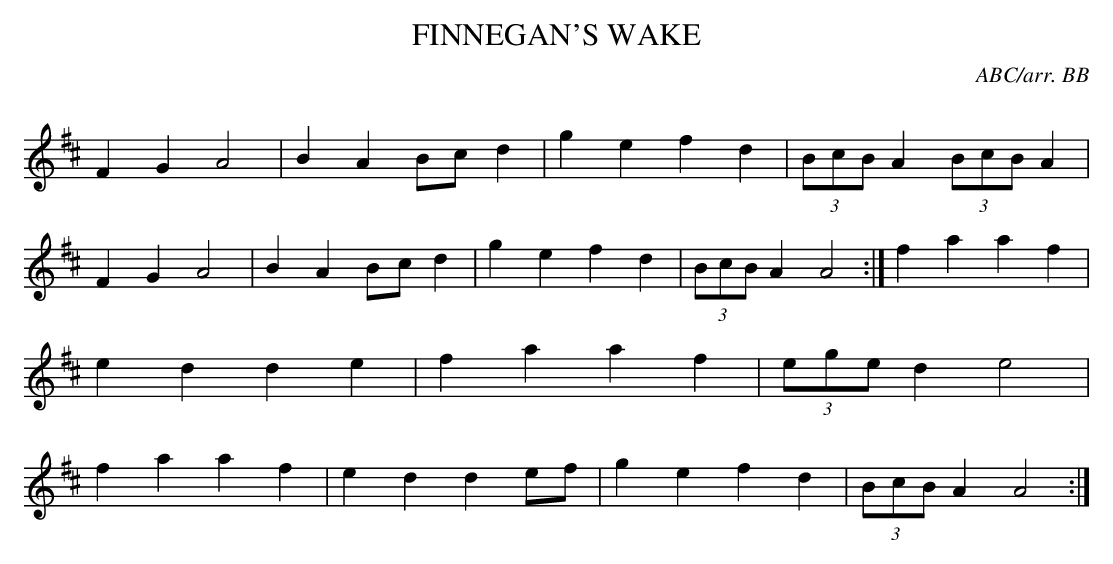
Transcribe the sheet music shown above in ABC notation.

X:1
T:FINNEGAN'S WAKE\
C:ABC/arr. BB\
as "Spanish Lady". I have a problem with the sound of\
the first part but I have transcribed the tune exactly\
as it appears in the book.\
Q:200\
L:1/4\
M:C|\
K:D\
FGA2|BAB/c/d|gefd|(3B/c/B/ A (3B/c/B/ A|\
FGA2|BAB/c/d|gefd|(3B/c/B/A A2:|\
faaf|edde|faaf|(3e/g/e/ de2|\
faaf|edde/f/|gefd|(3B/c/B/A A2:|\
\
\
